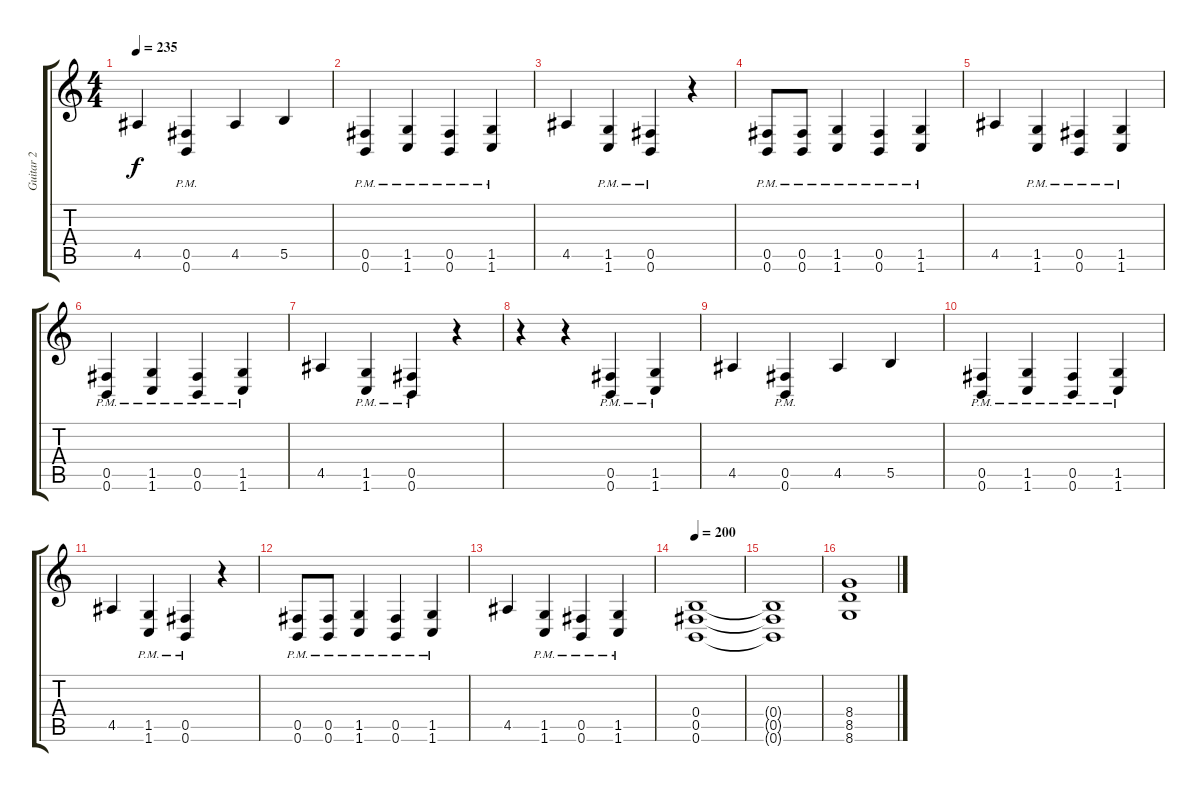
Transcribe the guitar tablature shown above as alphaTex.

\track ("Guitar 2" "Guitar 2") {instrument distortionguitar}
\staff {score tabs}
\tuning (Db4 Ab3 E3 B2 Gb2 B1) {hide}
\ts (4 4)
\tempo 235
\clef g2
\ks c
4.5.4{dy f} (0.5{pm} 0.6{pm}).4 4.5.4 5.5.4 |
(0.5{pm} 0.6{pm}).4 (1.5{pm} 1.6{pm}).4 (0.5{pm} 0.6{pm}).4 (1.5{pm} 1.6{pm}).4 |
4.5.4 (1.5{pm} 1.6{pm}).4 (0.5{pm} 0.6{pm}).4 r.4 |
(0.5{pm} 0.6{pm}).8 (0.5{pm} 0.6{pm}).8 (1.5{pm} 1.6{pm}).4 (0.5{pm} 0.6{pm}).4 (1.5{pm} 1.6{pm}).4 |
4.5.4 (1.5{pm} 1.6{pm}).4 (0.5{pm} 0.6{pm}).4 (1.5{pm} 1.6{pm}).4 |
(0.5{pm} 0.6{pm}).4 (1.5{pm} 1.6{pm}).4 (0.5{pm} 0.6{pm}).4 (1.5{pm} 1.6{pm}).4 |
4.5.4 (1.5{pm} 1.6{pm}).4 (0.5{pm} 0.6{pm}).4 r.4 |
r.4 r.4 (0.5{pm} 0.6{pm}).4 (1.5{pm} 1.6{pm}).4 |
4.5.4 (0.5{pm} 0.6{pm}).4 4.5.4 5.5.4 |
(0.5{pm} 0.6{pm}).4 (1.5{pm} 1.6{pm}).4 (0.5{pm} 0.6{pm}).4 (1.5{pm} 1.6{pm}).4 |
4.5.4 (1.5{pm} 1.6{pm}).4 (0.5{pm} 0.6{pm}).4 r.4 |
(0.5{pm} 0.6{pm}).8 (0.5{pm} 0.6{pm}).8 (1.5{pm} 1.6{pm}).4 (0.5{pm} 0.6{pm}).4 (1.5{pm} 1.6{pm}).4 |
4.5.4 (1.5{pm} 1.6{pm}).4 (0.5{pm} 0.6{pm}).4 (1.5{pm} 1.6{pm}).4 |
\tempo 200
(0.4 0.5 0.6).1 |
(0.4{t} 0.5{t} 0.6{t}).1 |
(8.4 8.5 8.6).1
